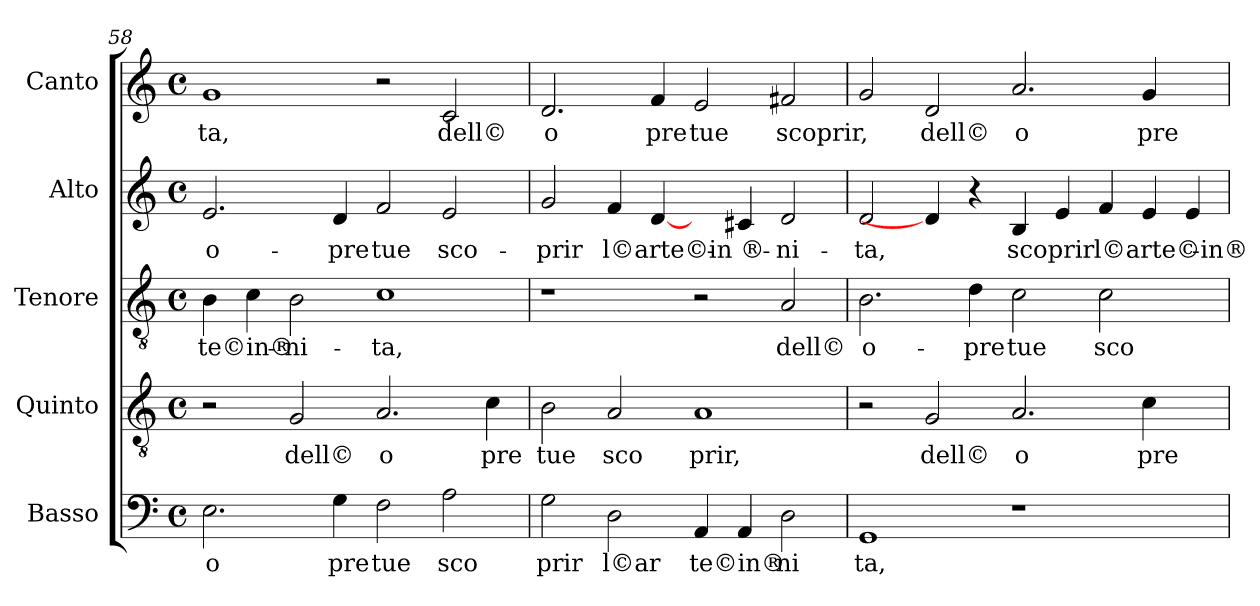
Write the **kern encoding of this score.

**kern	**text	**kern	**text	**kern	**text	**kern	**text	**kern	**text
*part5	*part5	*part4	*part4	*part3	*part3	*part2	*part2	*part1	*part1
*staff5	*staff5	*staff4	*staff4	*staff3	*staff3	*staff2	*staff2	*staff1	*staff1
*I"Basso	*	*I"Quinto	*	*I"Tenore	*	*I"Alto	*	*I"Canto	*
*clefF4	*	*clefGv2	*	*clefGv2	*	*clefG2	*	*clefG2	*
*k[]	*	*	*	*	*	*	*	*	*
*C:	*	*	*	*	*	*	*	*	*
*M4/4	*	*M4/4	*	*M4/4	*	*M4/4	*	*M4/4	*
*met(c)	*	*met(c)	*	*met(c)	*	*met(c)	*	*met(c)	*
=58	=58	=58	=58	=58	=58	=58	=58	=58	=58
!	!LO:LY:b:cj	!	!	!	!LO:LY:b:cj	!	!LO:LY:b:cj	!	!LO:LY:b:cj
2.E\	o	2r	.	4B\	-te©in®-	2.e/	o-	1g	ta,
.	.	.	.	4c\	.	.	.	.	.
!	!	!	!LO:LY:b:cj	!	!LO:LY:b:cj	!	!	!	!
.	.	2G/	dell©	2B\	-ni-	.	.	.	.
!	!LO:LY:b:cj	!	!	!	!	!	!LO:LY:b:cj	!	!
4G\	pre	.	.	.	.	4d/	-pre	.	.
!	!LO:LY:b:cj	!	!LO:LY:b:cj	!	!LO:LY:b:cj	!	!LO:LY:b:cj	!	!
2F\	tue	2.A/	o	1c	-ta,	2f/	tue	2r	.
!	!LO:LY:b:cj	!	!	!	!	!	!LO:LY:b:cj	!	!LO:LY:b:cj
2A\	sco	.	.	.	.	2e/	sco-	2c/	dell©
!	!	!	!LO:LY:b:cj	!	!	!	!	!	!
.	.	4c\	pre	.	.	.	.	.	.
=59	=59	=59	=59	=59	=59	=59	=59	=59	=59
!	!LO:LY:b:cj	!	!LO:LY:b:cj	!	!	!	!LO:LY:b:cj	!	!LO:LY:b:cj
2G\	prir	2B\	tue	1r	.	2g/	-prir	2.d/	o
!	!LO:LY:b:cj	!	!LO:LY:b:cj	!	!	!	!LO:LY:b	!	!
2D\	l©ar	2A/	sco	.	.	4f/	l©arte©in-	.	.
!	!	!	!	!	!	!	!	!	!LO:LY:b:cj
.	.	.	.	.	.	[4d/	.	4f/	pre
!	!LO:LY:b:cj	!	!LO:LY:b:cj	!	!	!	!	!	!LO:LY:b:cj
4AA/	te©in®	1A	prir,	2r	.	4ryy	.	2e/	tue
!	!	!	!	!	!	!	!LO:LY:b:cj	!	!
4AA/	.	.	.	.	.	4c#X/	-®-	.	.
!	!LO:LY:b:cj	!	!	!	!LO:LY:b:cj	!	!LO:LY:b:cj	!	!LO:LY:b
2D\	ni	.	.	2A/	dell©	2d/	-ni-	2f#X/	scoprir,
=60	=60	=60	=60	=60	=60	=60	=60	=60	=60
!	!LO:LY:b:cj	!	!	!	!LO:LY:b:cj	!	!LO:LY:b:cj	!	!
1GG	ta,	2r	.	2.B\	o-	2d/	-ta,	2g/	.
!	!	!	!LO:LY:b:cj	!	!	!	!	!	!LO:LY:b:cj
.	.	2G/	dell©	.	.	4d/]	.	2d/	dell©
!	!	!	!	!	!LO:LY:b:cj	!	!	!	!
.	.	.	.	4d\	-pre	4r	.	.	.
!	!	!	!LO:LY:b:cj	!	!LO:LY:b:cj	!	!LO:LY:b	!	!LO:LY:b:cj
1r	.	2.A/	o	2c\	tue	4B/	scoprir	2.a/	o
.	.	.	.	.	.	4e/	.	.	.
!	!	!	!	!	!LO:LY:b:cj	!	!LO:LY:b	!	!
.	.	.	.	2c\	sco-	4f/	l©arte©in®-	.	.
!	!	!	!LO:LY:b:cj	!	!	!	!	!	!LO:LY:b:cj
.	.	4c\	pre	.	.	4e/	.	4g/	pre
4ryy	.	4ryy	.	4ryy	.	4e/	.	4ryy	.
=	=	=	=	=	=	=	=	=	=
*-	*-	*-	*-	*-	*-	*-	*-	*-	*-
